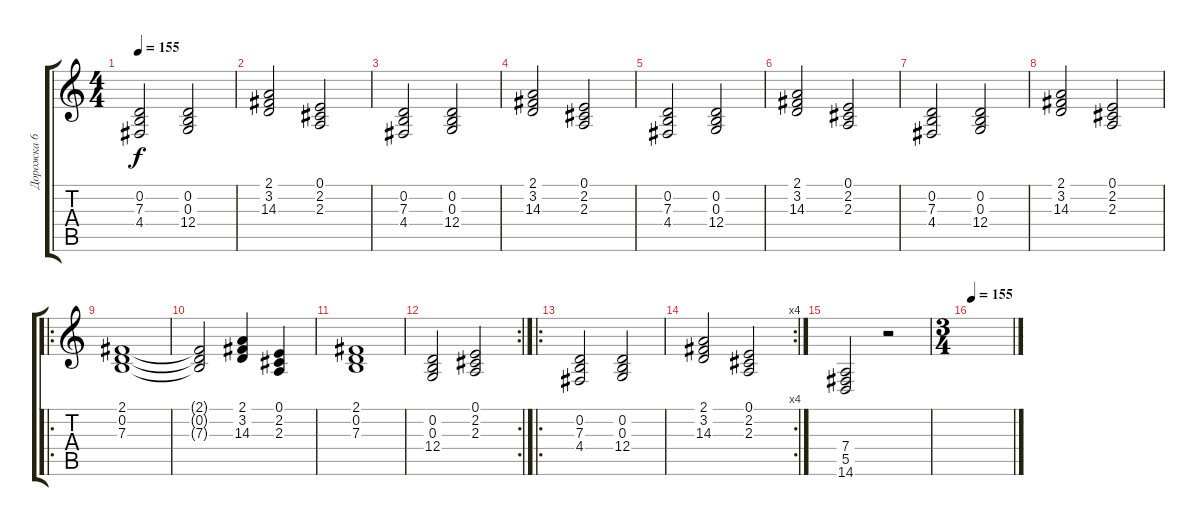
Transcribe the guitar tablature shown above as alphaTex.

\track ("Дорожка 6" "Дорожка 6") {instrument stringensemble1}
\staff {score tabs}
\tuning (E4 B3 G3 D3 A2 E2) {hide}
\ts (4 4)
\tempo 155
\clef g2
\ks c
(0.2 7.3 4.4).2{dy f} (0.2 0.3 12.4).2 |
(2.1 3.2 14.3).2 (0.1 2.2 2.3).2 |
(0.2 7.3 4.4).2 (0.2 0.3 12.4).2 |
(2.1 3.2 14.3).2 (0.1 2.2 2.3).2 |
(0.2 7.3 4.4).2 (0.2 0.3 12.4).2 |
(2.1 3.2 14.3).2 (0.1 2.2 2.3).2 |
(0.2 7.3 4.4).2 (0.2 0.3 12.4).2 |
(2.1 3.2 14.3).2 (0.1 2.2 2.3).2 |
\ro
(2.1 0.2 7.3).1 |
(2.1{t} 0.2{t} 7.3{t}).2 (2.1 3.2 14.3).4 (0.1 2.2 2.3).4 |
(2.1 0.2 7.3).1 |
\rc 2
(0.2 0.3 12.4).2 (0.1 2.2 2.3).2 |
\ro
(0.2 7.3 4.4).2 (0.2 0.3 12.4).2 |
\rc 4
(2.1 3.2 14.3).2 (0.1 2.2 2.3).2 |
(7.4 5.5 14.6).2 r.2 |
\ts (3 4)
\tempo 155
